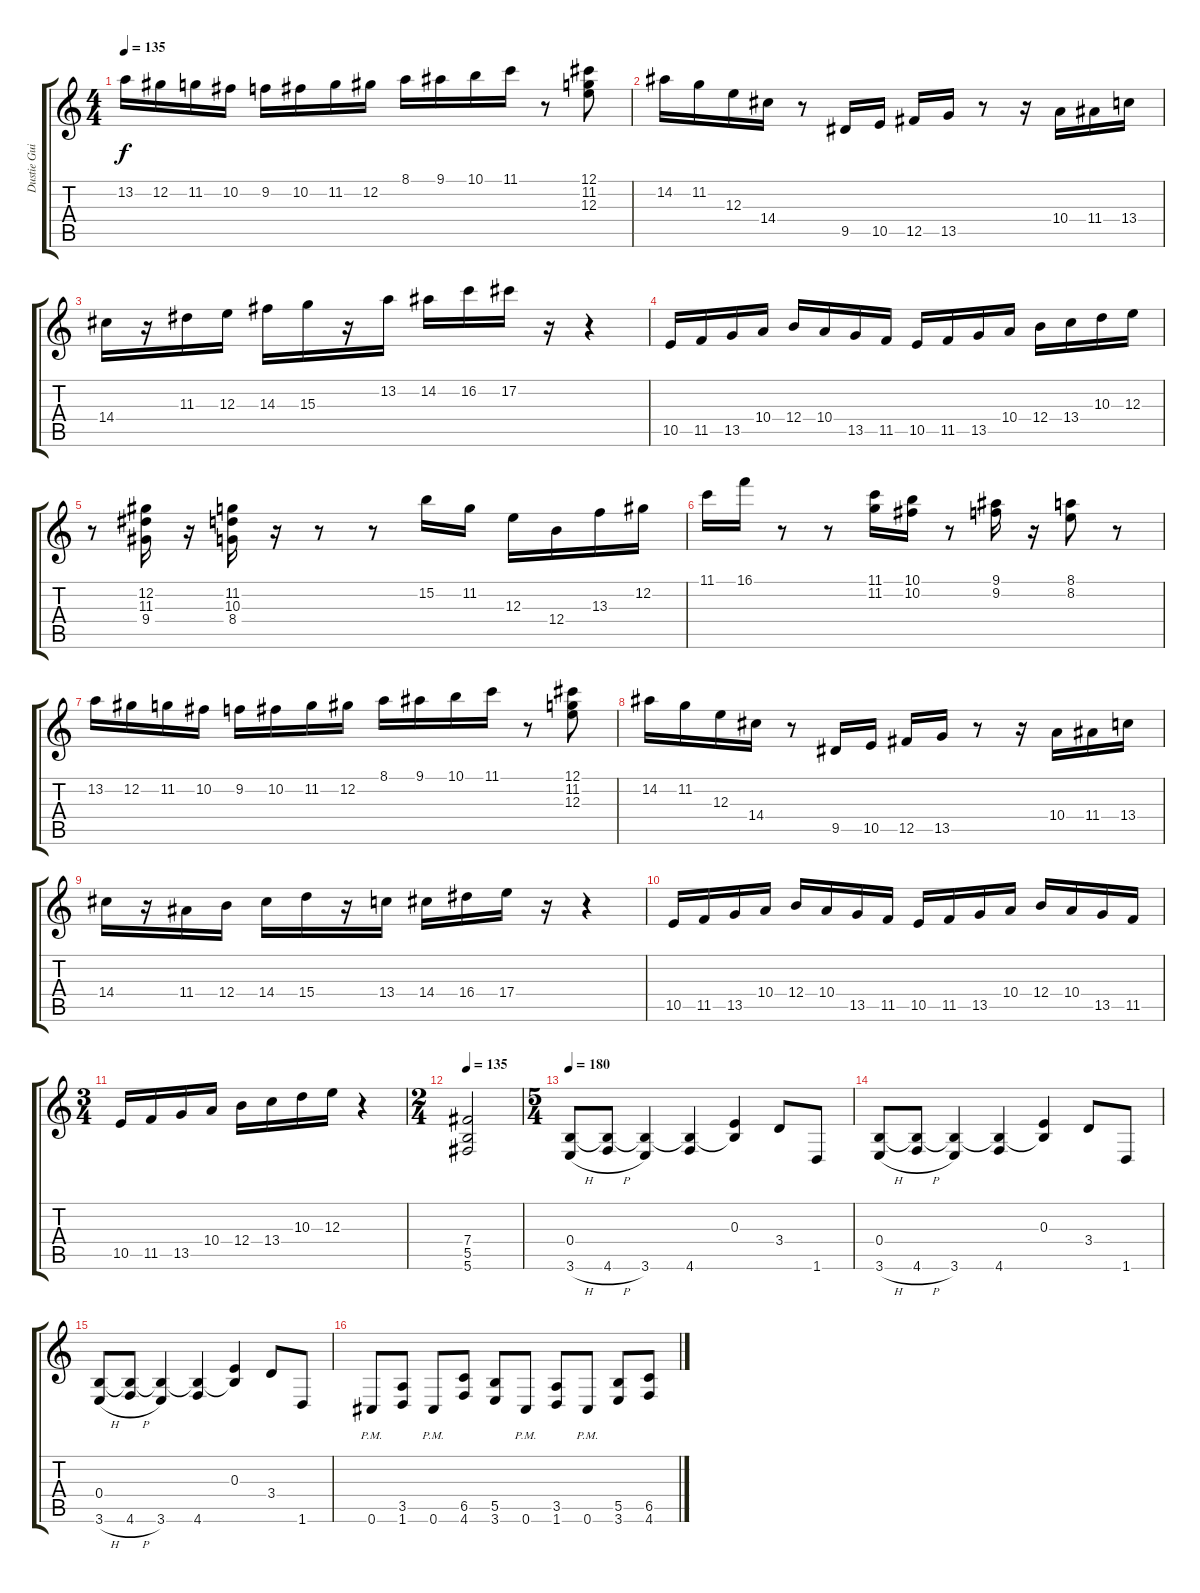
\track ("Dustie Guitar" "Dustie Gui") {instrument distortionguitar}
\staff {score tabs}
\tuning (Db4 Ab3 E3 B2 Gb2 Db2) {hide}
\ts (4 4)
\tempo 135
\clef g2
\ks c
13.2.16{dy f} 12.2.16 11.2.16 10.2.16 9.2.16 10.2.16 11.2.16 12.2.16 8.1.16 9.1.16 10.1.16 11.1.16 r.8 (12.1 11.2 12.3).8 |
14.2.16 11.2.16 12.3.16 14.4.16 r.8 9.5.16 10.5.16 12.5.16 13.5.16 r.8 r.16 10.4.16 11.4.16 13.4.16 |
14.4.16 r.16 11.3.16 12.3.16 14.3.16 15.3.16 r.16 13.2.16 14.2.16 16.2.16 17.2.16 r.16 r.4 |
10.5.16 11.5.16 13.5.16 10.4.16 12.4.16 10.4.16 13.5.16 11.5.16 10.5.16 11.5.16 13.5.16 10.4.16 12.4.16 13.4.16 10.3.16 12.3.16 |
r.8 (12.2 11.3 9.4).16 r.16 (11.2 10.3 8.4).16 r.16 r.8 r.8 15.2.16 11.2.16 12.3.16 12.4.16 13.3.16 12.2.16 |
11.1.16 16.1.16 r.8 r.8 (11.1 11.2).16 (10.1 10.2).16 r.8 (9.1 9.2).16 r.16 (8.1 8.2).8 r.8 |
13.2.16 12.2.16 11.2.16 10.2.16 9.2.16 10.2.16 11.2.16 12.2.16 8.1.16 9.1.16 10.1.16 11.1.16 r.8 (12.1 11.2 12.3).8 |
14.2.16 11.2.16 12.3.16 14.4.16 r.8 9.5.16 10.5.16 12.5.16 13.5.16 r.8 r.16 10.4.16 11.4.16 13.4.16 |
14.4.16 r.16 11.4.16 12.4.16 14.4.16 15.4.16 r.16 13.4.16 14.4.16 16.4.16 17.4.16 r.16 r.4 |
10.5.16 11.5.16 13.5.16 10.4.16 12.4.16 10.4.16 13.5.16 11.5.16 10.5.16 11.5.16 13.5.16 10.4.16 12.4.16 10.4.16 13.5.16 11.5.16 |
\ts (3 4)
10.5.16 11.5.16 13.5.16 10.4.16 12.4.16 13.4.16 10.3.16 12.3.16 r.4 |
\ts (2 4)
\tempo 135
(7.4 5.5 5.6).2 |
\ts (5 4)
\tempo 180
(0.4 3.6{h}).8 (0.4{t} 4.6{h}).8 (0.4{t} 3.6).4 (0.4{t} 4.6).4 (0.3 0.4{t}).4 3.4.8 1.6.8 |
(0.4 3.6{h}).8 (0.4{t} 4.6{h}).8 (0.4{t} 3.6).4 (0.4{t} 4.6).4 (0.3 0.4{t}).4 3.4.8 1.6.8 |
(0.4 3.6{h}).8 (0.4{t} 4.6{h}).8 (0.4{t} 3.6).4 (0.4{t} 4.6).4 (0.3 0.4{t}).4 3.4.8 1.6.8 |
0.6{pm}.8 (3.5 1.6).8 0.6{pm}.8 (6.5 4.6).8 (5.5 3.6).8 0.6{pm}.8 (3.5 1.6).8 0.6{pm}.8 (5.5 3.6).8 (6.5 4.6).8
